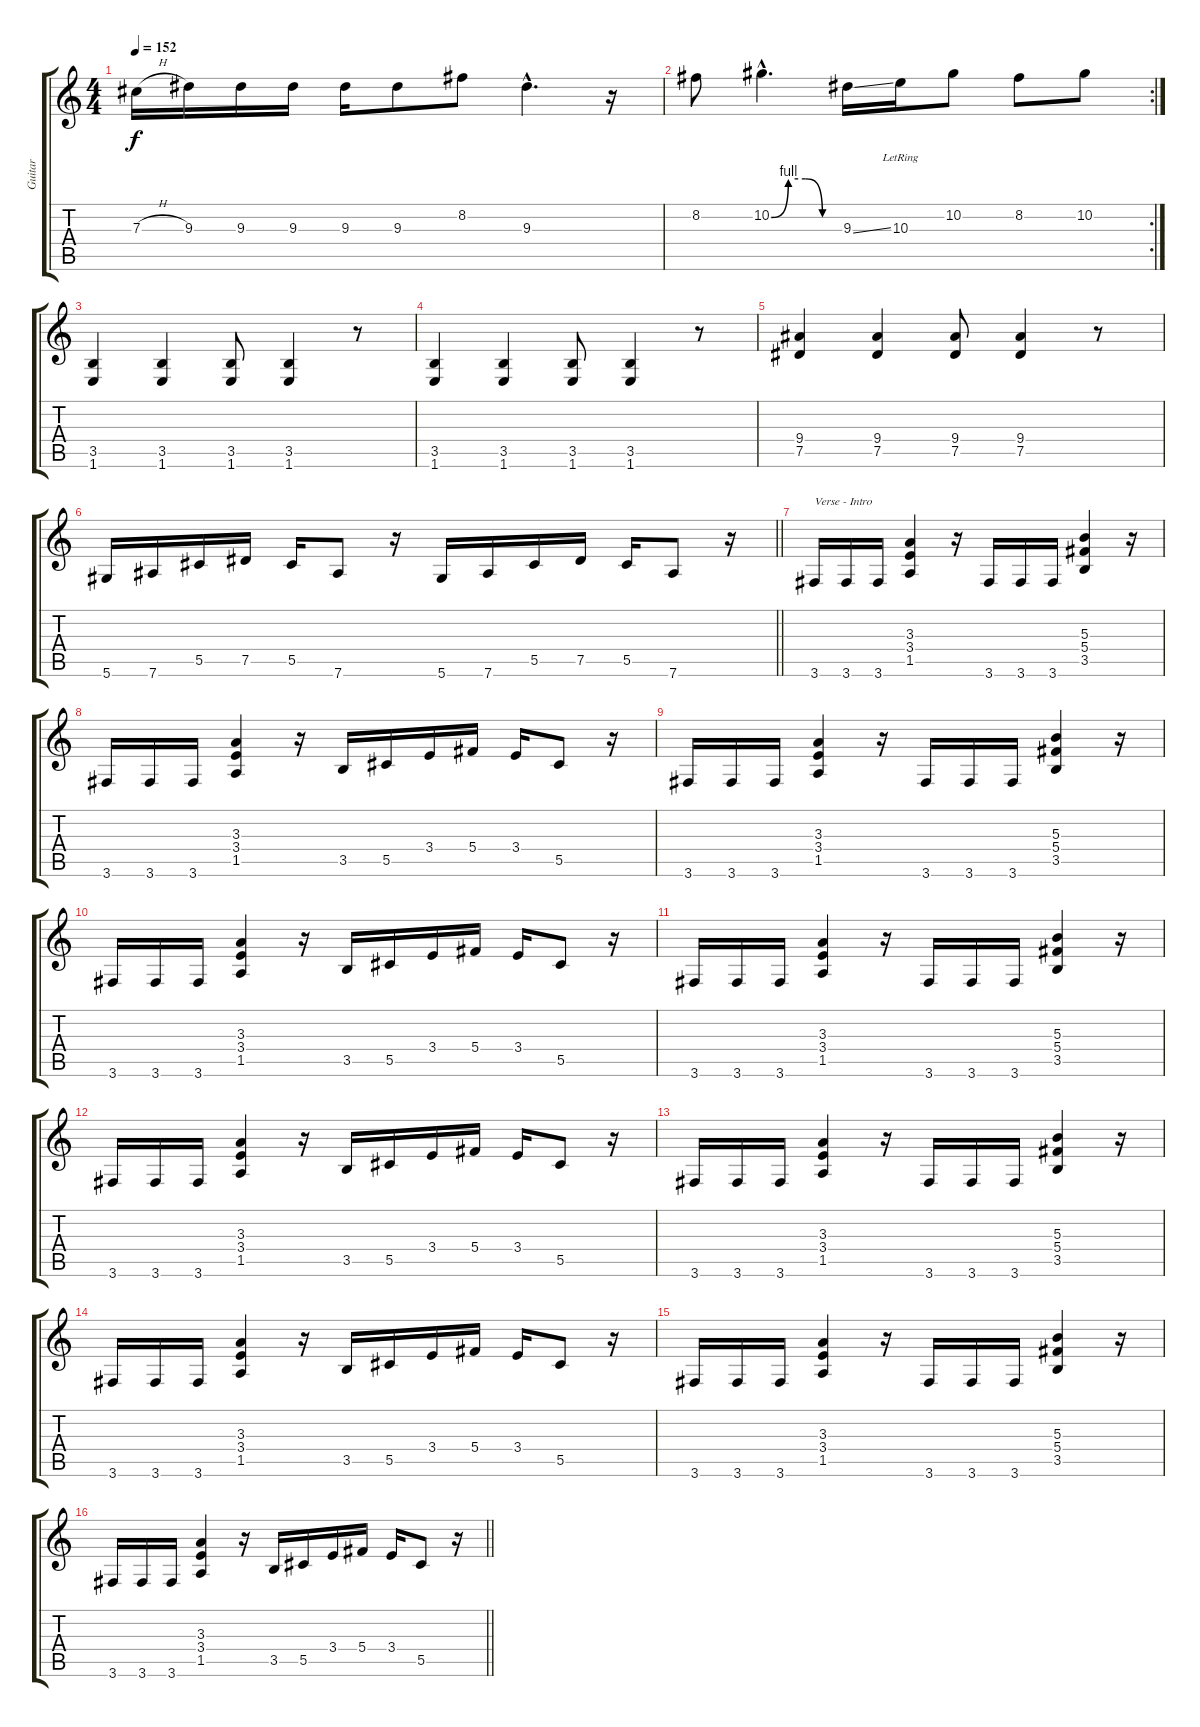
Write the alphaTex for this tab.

\track ("Guitar" "Guitar") {instrument distortionguitar}
\staff {score tabs}
\tuning (Eb4 Bb3 Gb3 Db3 Ab2 Eb2) {hide}
\ts (4 4)
\tempo 152
\clef g2
\ks c
7.3{h}.16{dy f} 9.3.16 9.3.16 9.3.16 9.3.16 9.3.8 8.2.8 9.3{hac}.4{d} r.16 |
\rc 2
8.2.8 10.2{be (custom 0 0 15 4 30 4 45 0 60 0) hac}.4{d} 9.3{ss}.16 10.3{lr}.16 10.2.8 8.2.8 10.2.8 |
(3.5 1.6).4 (3.5 1.6).4 (3.5 1.6).8 (3.5 1.6).4 r.8 |
(3.5 1.6).4 (3.5 1.6).4 (3.5 1.6).8 (3.5 1.6).4 r.8 |
(9.4 7.5).4 (9.4 7.5).4 (9.4 7.5).8 (9.4 7.5).4 r.8 |
\barLineRight lightlight
5.6.16 7.6.16 5.5.16 7.5.16 5.5.16 7.6.8 r.16 5.6.16 7.6.16 5.5.16 7.5.16 5.5.16 7.6.8 r.16 |
3.6.16{txt "Verse - Intro"} 3.6.16 3.6.16 (3.3 3.4 1.5).4 r.16 3.6.16 3.6.16 3.6.16 (5.3 5.4 3.5).4 r.16 |
3.6.16 3.6.16 3.6.16 (3.3 3.4 1.5).4 r.16 3.5.16 5.5.16 3.4.16 5.4.16 3.4.16 5.5.8 r.16 |
3.6.16 3.6.16 3.6.16 (3.3 3.4 1.5).4 r.16 3.6.16 3.6.16 3.6.16 (5.3 5.4 3.5).4 r.16 |
3.6.16 3.6.16 3.6.16 (3.3 3.4 1.5).4 r.16 3.5.16 5.5.16 3.4.16 5.4.16 3.4.16 5.5.8 r.16 |
3.6.16 3.6.16 3.6.16 (3.3 3.4 1.5).4 r.16 3.6.16 3.6.16 3.6.16 (5.3 5.4 3.5).4 r.16 |
3.6.16 3.6.16 3.6.16 (3.3 3.4 1.5).4 r.16 3.5.16 5.5.16 3.4.16 5.4.16 3.4.16 5.5.8 r.16 |
3.6.16 3.6.16 3.6.16 (3.3 3.4 1.5).4 r.16 3.6.16 3.6.16 3.6.16 (5.3 5.4 3.5).4 r.16 |
3.6.16 3.6.16 3.6.16 (3.3 3.4 1.5).4 r.16 3.5.16 5.5.16 3.4.16 5.4.16 3.4.16 5.5.8 r.16 |
3.6.16 3.6.16 3.6.16 (3.3 3.4 1.5).4 r.16 3.6.16 3.6.16 3.6.16 (5.3 5.4 3.5).4 r.16 |
\barLineRight lightlight
3.6.16 3.6.16 3.6.16 (3.3 3.4 1.5).4 r.16 3.5.16 5.5.16 3.4.16 5.4.16 3.4.16 5.5.8 r.16
